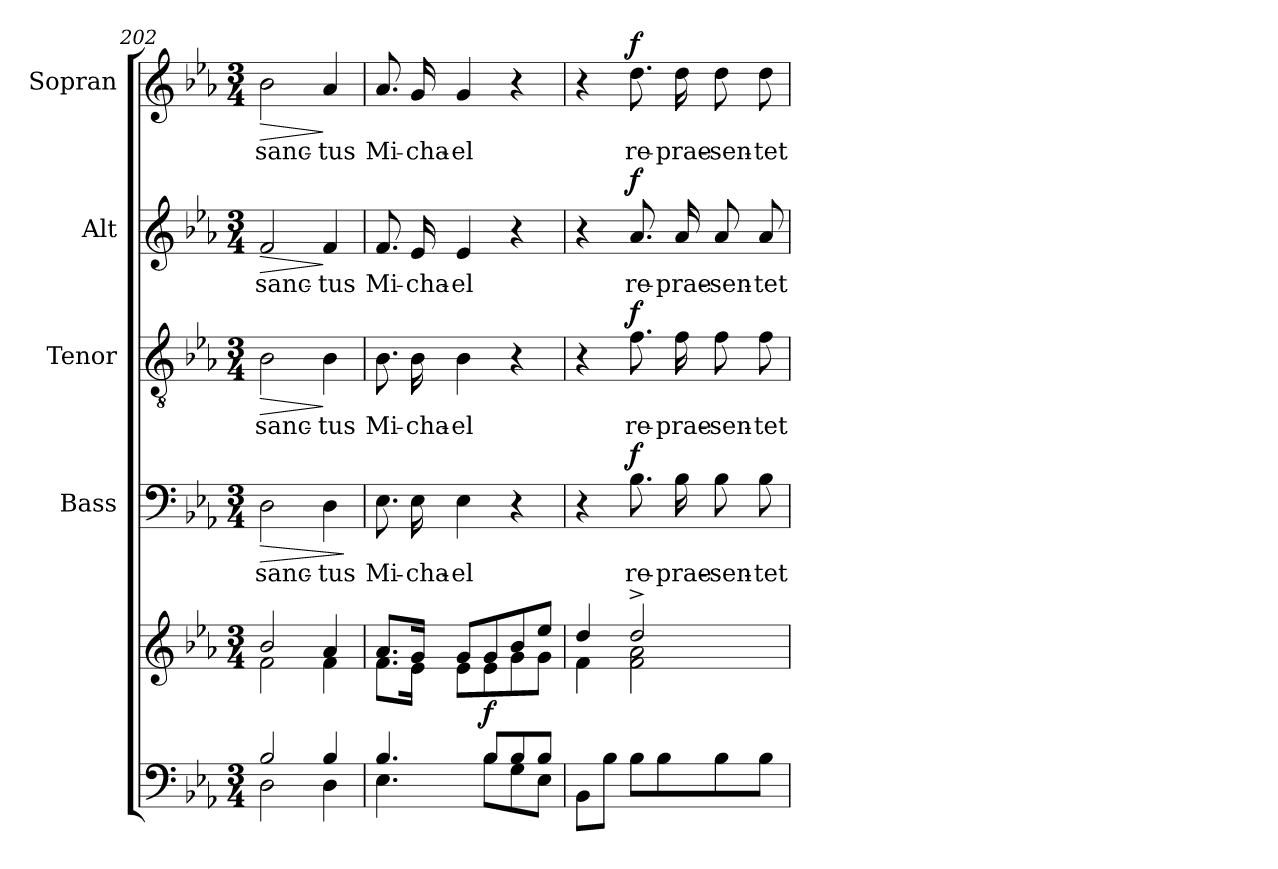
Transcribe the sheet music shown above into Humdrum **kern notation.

**kern	**kern	**dynam	**kern	**text	**dynam	**kern	**text	**dynam	**kern	**text	**dynam	**kern	**text	**dynam
*part5	*part5	*part5	*part4	*part4	*part4	*part3	*part3	*part3	*part2	*part2	*part2	*part1	*part1	*part1
*staff6	*staff5	*staff5/6	*staff4	*staff4	*staff4	*staff3	*staff3	*staff3	*staff2	*staff2	*staff2	*staff1	*staff1	*staff1
*	*	*	*I"Bass	*	*	*I"Tenor	*	*	*I"Alt	*	*	*I"Sopran	*	*
*	*	*	*I'B.	*	*	*I'T.	*	*	*I'A.	*	*	*I'S.	*	*
*clefF4	*clefG2	*	*clefF4	*	*	*clefGv2	*	*	*clefG2	*	*	*clefG2	*	*
*k[b-e-a-]	*k[b-e-a-]	*	*k[b-e-a-]	*	*	*k[b-e-a-]	*	*	*k[b-e-a-]	*	*	*k[b-e-a-]	*	*
*E-:	*E-:	*	*E-:	*	*	*E-:	*	*	*E-:	*	*	*E-:	*	*
*M3/4	*M3/4	*	*M3/4	*	*	*M3/4	*	*	*M3/4	*	*	*M3/4	*	*
=202	=202	=202	=202	=202	=202	=202	=202	=202	=202	=202	=202	=202	=202	=202
*^	*^	*	*	*	*	*	*	*	*	*	*	*	*	*
!	!	!	!	!	!	!LO:LY:b	!LO:HP:b	!	!LO:LY:b	!LO:HP:b	!	!LO:LY:b	!LO:HP:b	!	!LO:LY:b	!LO:HP:b
2B-/	2D\	2b-/	2f\	.	2D\	sanc-	>	2B-\	sanc-	>	2f/	sanc-	>	2b-\	sanc-	>
!	!	!	!	!	!	!LO:LY:b	!	!	!LO:LY:b	!	!	!LO:LY:b	!	!	!LO:LY:b	!
4B-/	4D\	4a-/	4f\	.	4D\	-tus	.	4B-\	-tus	]	4f/	-tus	]	4a-/	-tus	]
*v	*v	*	*	*	*	*	*	*	*	*	*	*	*	*	*	*
*	*v	*v	*	*	*	*	*	*	*	*	*	*	*	*	*
.	.	.	.	.	]	.	.	.	.	.	.	.	.	.
=203	=203	=203	=203	=203	=203	=203	=203	=203	=203	=203	=203	=203	=203	=203
*^	*^	*	*	*	*	*	*	*	*	*	*	*	*	*
!	!	!	!	!	!	!LO:LY:b	!	!	!LO:LY:b	!	!	!LO:LY:b	!	!	!LO:LY:b	!
4.B-/	4.E-\	8.a-/L	8.f\L	.	8.E-\	Mi-	.	8.B-\	Mi-	.	8.f/	Mi-	.	8.a-/	Mi-	.
!	!	!	!	!	!	!LO:LY:b	!	!	!LO:LY:b	!	!	!LO:LY:b	!	!	!LO:LY:b	!
.	.	16g/Jk	16e-\Jk	.	16E-\	-cha-	.	16B-\	-cha-	.	16e-/	-cha-	.	16g/	-cha-	.
!	!	!	!	!	!	!LO:LY:b	!	!	!LO:LY:b	!	!	!LO:LY:b	!	!	!LO:LY:b	!
.	.	8g/L	8e-\L	.	4E-\	-el	.	4B-\	-el	.	4e-/	-el	.	4g/	-el	.
!	!	!	!	!LO:DY:b	!	!	!	!	!	!	!	!	!	!	!	!
8B-/L	8B-\L	8g/	8e-\	f	.	.	.	.	.	.	.	.	.	.	.	.
8B-/	8G\	8b-/	8g\	.	4r	.	.	4r	.	.	4r	.	.	4r	.	.
8B-/J	8E-\J	8ee-/J	8g\J	.	.	.	.	.	.	.	.	.	.	.	.	.
*v	*v	*	*	*	*	*	*	*	*	*	*	*	*	*	*	*
=204	=204	=204	=204	=204	=204	=204	=204	=204	=204	=204	=204	=204	=204	=204	=204
8BB-\L	4dd/	4f\	.	4r	.	.	4r	.	.	4r	.	.	4r	.	.
8B-\J	.	.	.	.	.	.	.	.	.	.	.	.	.	.	.
!	!	!	!	!	!LO:LY:b	!LO:DY:a	!	!LO:LY:b	!LO:DY:a	!	!LO:LY:b	!LO:DY:a	!	!LO:LY:b	!LO:DY:a
8B-\L	2dd^>/	2f\ 2a-\	.	8.B-\	re-	f	8.f\	re-	f	8.a-/	re-	f	8.dd\	re-	f
8B-\	.	.	.	.	.	.	.	.	.	.	.	.	.	.	.
!	!	!	!	!	!LO:LY:b	!	!	!LO:LY:b	!	!	!LO:LY:b	!	!	!LO:LY:b	!
.	.	.	.	16B-\	-prae-	.	16f\	-prae-	.	16a-/	-prae-	.	16dd\	-prae-	.
!	!	!	!	!	!LO:LY:b	!	!	!LO:LY:b	!	!	!LO:LY:b	!	!	!LO:LY:b	!
8B-\	.	.	.	8B-\	-sen-	.	8f\	-sen-	.	8a-/	-sen-	.	8dd\	-sen-	.
!	!	!	!	!	!LO:LY:b	!	!	!LO:LY:b	!	!	!LO:LY:b	!	!	!LO:LY:b	!
8B-\J	.	.	.	8B-\	-tet	.	8f\	-tet	.	8a-/	-tet	.	8dd\	-tet	.
*	*v	*v	*	*	*	*	*	*	*	*	*	*	*	*	*
=	=	=	=	=	=	=	=	=	=	=	=	=	=	=
*-	*-	*-	*-	*-	*-	*-	*-	*-	*-	*-	*-	*-	*-	*-
